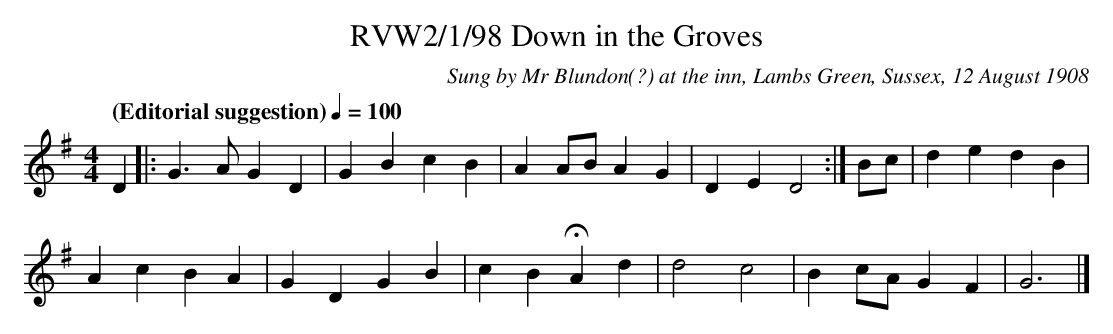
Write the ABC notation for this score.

X:1
T:RVW2/1/98 Down in the Groves
C:Sung by Mr Blundon(?) at the inn, Lambs Green, Sussex, 12 August 1908
L:1/4
Q:"(Editorial suggestion)" 1/4=100
M:4/4
K:G
D |: G3/2 A/ G D | G B c B | A A/B/ A G | D E D2 :| B/c/ | d e d B |
A c B A | G D G B | c B HA d | d2 c2 | B c/A/ G F | G3 |]
